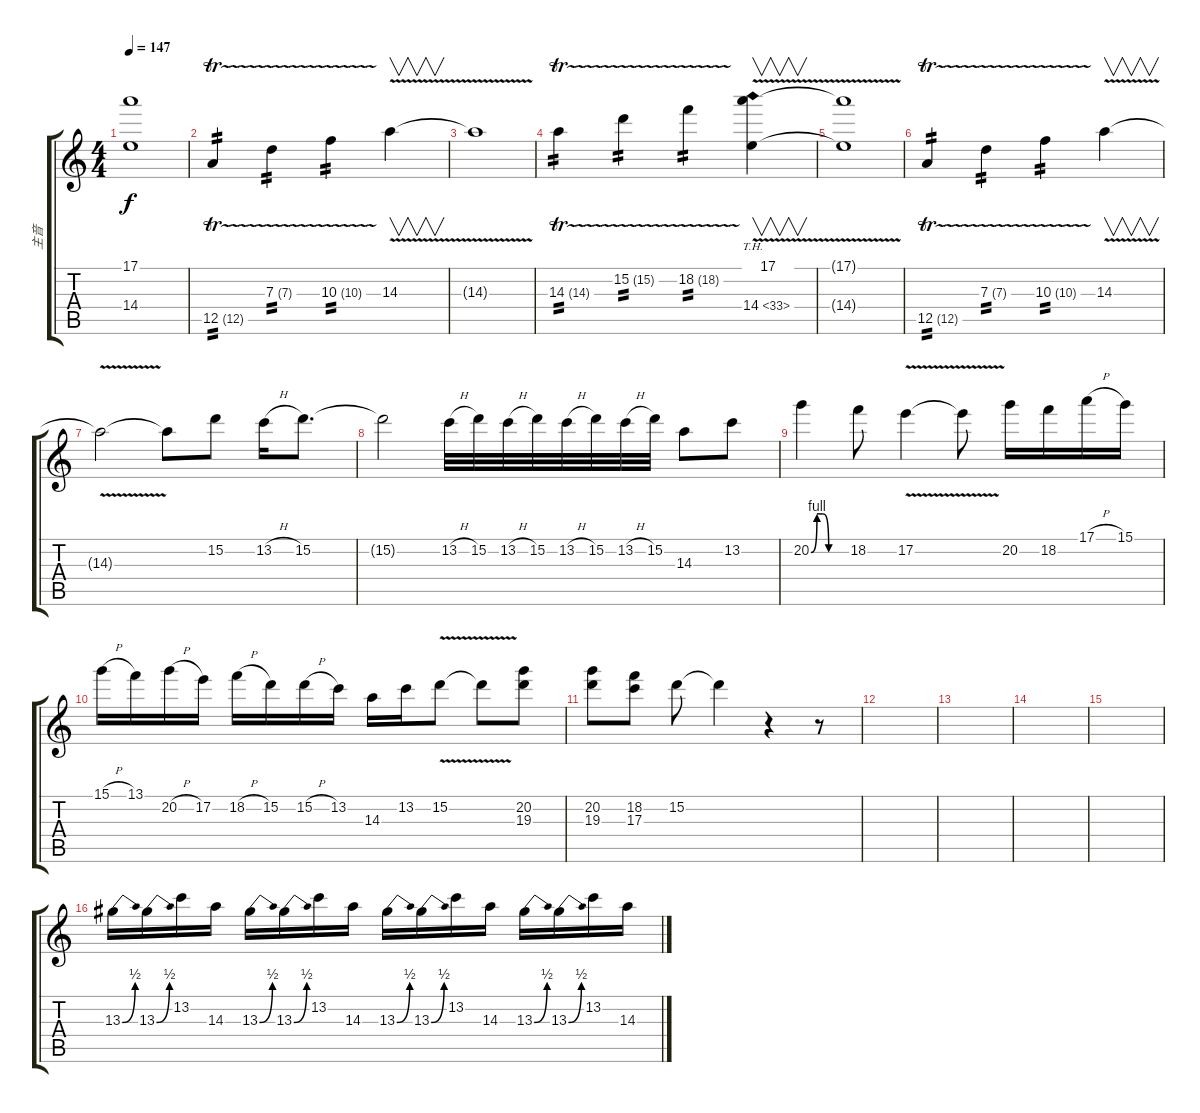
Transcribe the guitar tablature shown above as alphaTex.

\track ("主音" "主音") {instrument overdrivenguitar}
\staff {score tabs}
\tuning (E4 B3 G3 D3 A2 E2) {hide}
\ts (4 4)
\tempo 147
\clef g2
\ks c
(17.1{t} 14.4{t}).1{dy f} |
12.5{tr (12 32)}.4{tp 2} 7.3{tr (7 32)}.4{tp 2} 10.3{tr (10 32)}.4{tp 2} 14.3{v}.4{v} |
14.3{t}.1 |
14.3{tr (14 32)}.4{tp 2} 15.2{tr (15 32)}.4{tp 2} 18.2{tr (18 32)}.4{tp 2} (17.1 14.4{th 19 v}).4{v} |
(17.1{t} 14.4{t}).1 |
12.5{tr (12 32)}.4{tp 2} 7.3{tr (7 32)}.4{tp 2} 10.3{tr (10 32)}.4{tp 2} 14.3{v}.4{v} |
14.3{t}.2 14.3{t}.8 15.2.8{volume 16} 13.2{h}.16 15.2.8{d} |
15.2{t}.2 13.2{h}.32 15.2.32 13.2{h}.32 15.2.32 13.2{h}.32 15.2.32 13.2{h}.32 15.2.32 14.3.8 13.2.8 |
20.2{be (custom 0 0 10 4 20 4 30 0 60 0)}.4 18.2.8 17.2{v}.4 17.2{t}.8 20.2.16 18.2.16 17.1{h}.16 15.1.16 |
15.1{h}.16 13.1.16 20.2{h}.16 17.2.16 18.2{h}.16 15.2.16 15.2{h}.16 13.2.16 14.3.16 13.2.16 15.2{v}.8 15.2{t}.8 (20.2 19.3).8 |
(20.2 19.3).8 (18.2 17.3).8 15.2.8 15.2{t}.4 r.4 r.8 |
|
|
|
|
13.3{be (bend 0 0 60 2)}.16{volume 16} 13.3{be (bend 0 0 60 2)}.16 13.2.16 14.3.16 13.3{be (bend 0 0 60 2)}.16 13.3{be (bend 0 0 60 2)}.16 13.2.16 14.3.16 13.3{be (bend 0 0 60 2)}.16{volume 16} 13.3{be (bend 0 0 60 2)}.16 13.2.16 14.3.16 13.3{be (bend 0 0 60 2)}.16 13.3{be (bend 0 0 60 2)}.16 13.2.16 14.3.16
